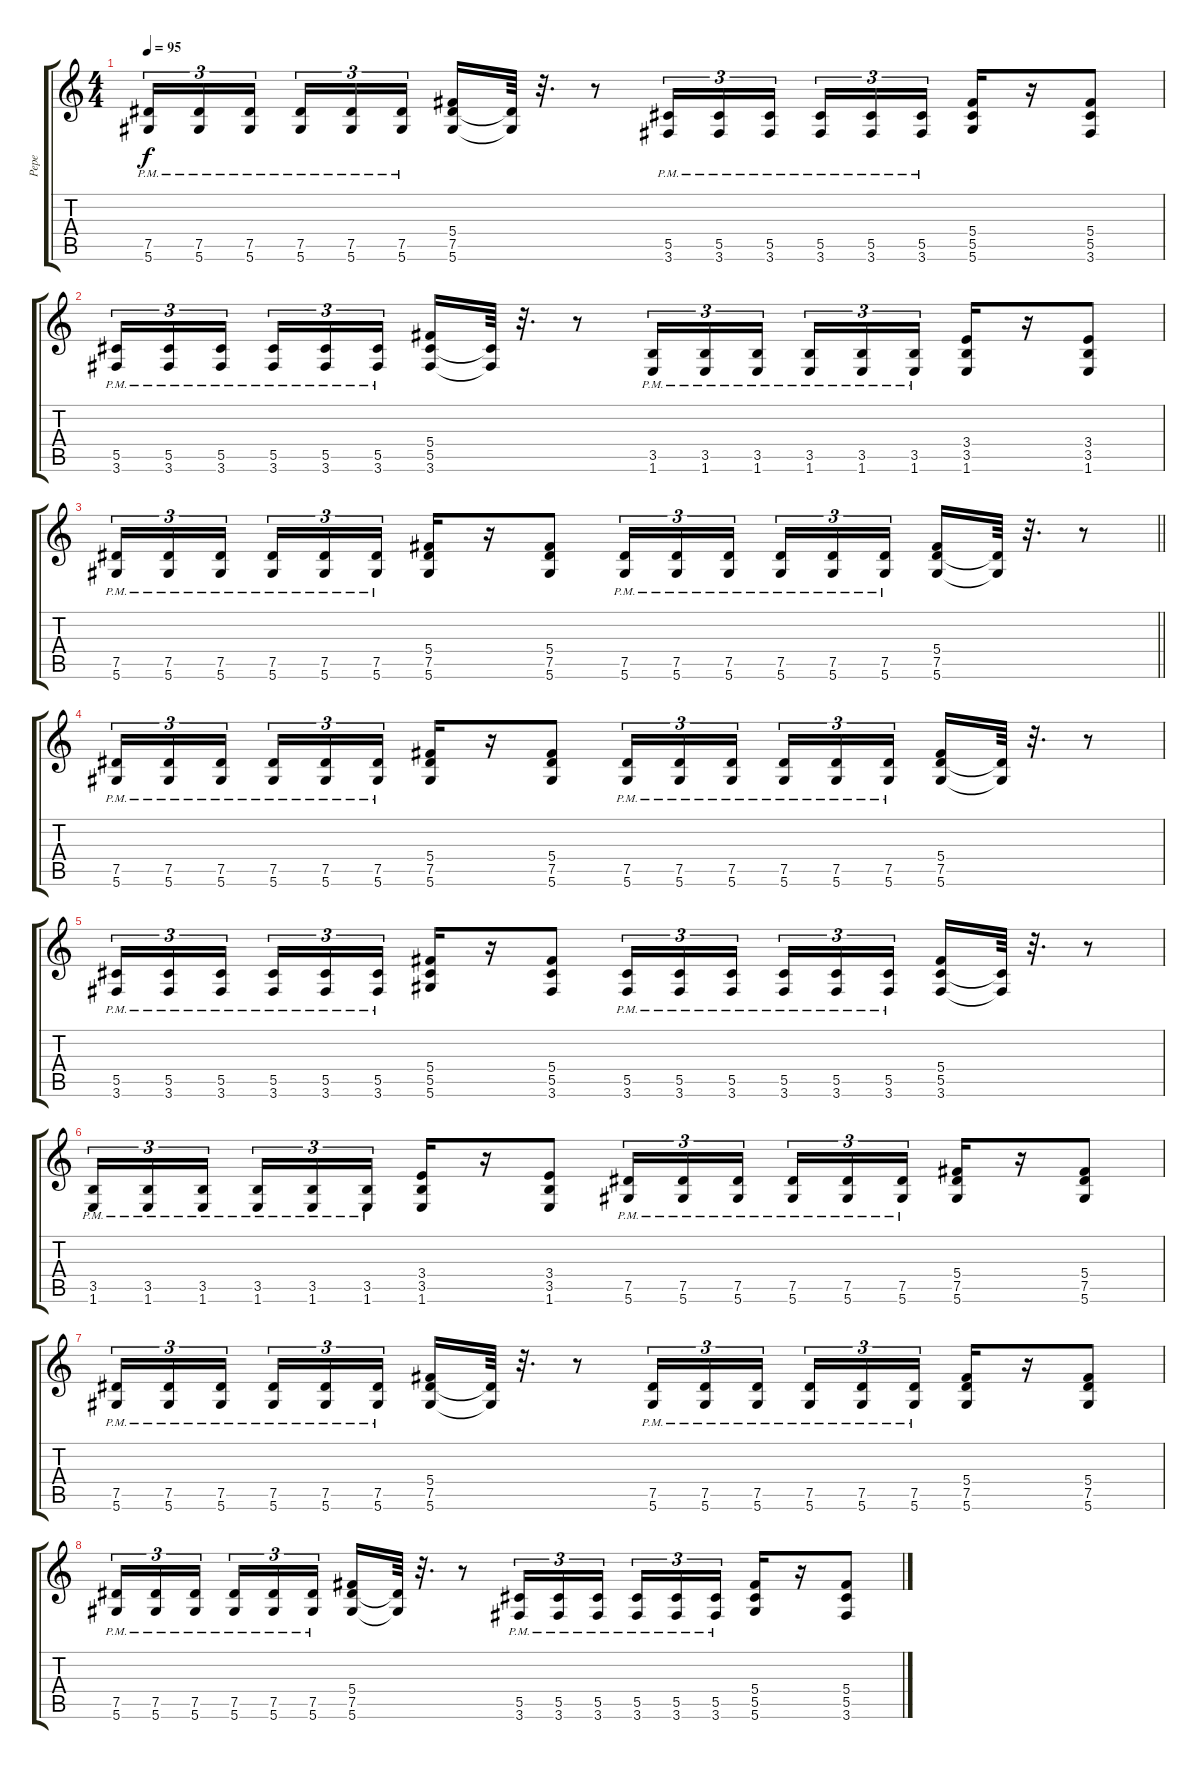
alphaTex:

\track ("Pepe" "Pepe") {instrument distortionguitar}
\staff {score tabs}
\tuning (Eb4 Bb3 Gb3 Db3 Ab2 Eb2) {hide}
\ts (4 4)
\tempo 95
\clef g2
\ks c
(7.5{pm} 5.6{pm}).16{tu (3 2) dy f} (7.5{pm} 5.6{pm}).16{tu (3 2)} (7.5{pm} 5.6{pm}).16{tu (3 2)} (7.5{pm} 5.6{pm}).16{tu (3 2)} (7.5{pm} 5.6{pm}).16{tu (3 2)} (7.5{pm} 5.6{pm}).16{tu (3 2)} (5.4 7.5 5.6).16 (7.5{t} 5.6{t}).64 r.32{d} r.8 (5.5{pm} 3.6{pm}).16{tu (3 2)} (5.5{pm} 3.6{pm}).16{tu (3 2)} (5.5{pm} 3.6{pm}).16{tu (3 2)} (5.5{pm} 3.6{pm}).16{tu (3 2)} (5.5{pm} 3.6{pm}).16{tu (3 2)} (5.5{pm} 3.6{pm}).16{tu (3 2)} (5.4 5.5 5.6).16 r.16 (5.4 5.5 3.6).8 |
(5.5{pm} 3.6{pm}).16{tu (3 2)} (5.5{pm} 3.6{pm}).16{tu (3 2)} (5.5{pm} 3.6{pm}).16{tu (3 2)} (5.5{pm} 3.6{pm}).16{tu (3 2)} (5.5{pm} 3.6{pm}).16{tu (3 2)} (5.5{pm} 3.6{pm}).16{tu (3 2)} (5.4 5.5 3.6).16 (5.5{t} 3.6{t}).64 r.32{d} r.8 (3.5{pm} 1.6{pm}).16{tu (3 2)} (3.5{pm} 1.6{pm}).16{tu (3 2)} (3.5{pm} 1.6{pm}).16{tu (3 2)} (3.5{pm} 1.6{pm}).16{tu (3 2)} (3.5{pm} 1.6{pm}).16{tu (3 2)} (3.5{pm} 1.6{pm}).16{tu (3 2)} (3.4 3.5 1.6).16 r.16 (3.4 3.5 1.6).8 |
\barLineRight lightlight
(7.5{pm} 5.6{pm}).16{tu (3 2)} (7.5{pm} 5.6{pm}).16{tu (3 2)} (7.5{pm} 5.6{pm}).16{tu (3 2)} (7.5{pm} 5.6{pm}).16{tu (3 2)} (7.5{pm} 5.6{pm}).16{tu (3 2)} (7.5{pm} 5.6{pm}).16{tu (3 2)} (5.4 7.5 5.6).16 r.16 (5.4 7.5 5.6).8 (7.5{pm} 5.6{pm}).16{tu (3 2)} (7.5{pm} 5.6{pm}).16{tu (3 2)} (7.5{pm} 5.6{pm}).16{tu (3 2)} (7.5{pm} 5.6{pm}).16{tu (3 2)} (7.5{pm} 5.6{pm}).16{tu (3 2)} (7.5{pm} 5.6{pm}).16{tu (3 2)} (5.4 7.5 5.6).16 (7.5{t} 5.6{t}).64 r.32{d} r.8 |
(7.5{pm} 5.6{pm}).16{tu (3 2)} (7.5{pm} 5.6{pm}).16{tu (3 2)} (7.5{pm} 5.6{pm}).16{tu (3 2)} (7.5{pm} 5.6{pm}).16{tu (3 2)} (7.5{pm} 5.6{pm}).16{tu (3 2)} (7.5{pm} 5.6{pm}).16{tu (3 2)} (5.4 7.5 5.6).16 r.16 (5.4 7.5 5.6).8 (7.5{pm} 5.6{pm}).16{tu (3 2)} (7.5{pm} 5.6{pm}).16{tu (3 2)} (7.5{pm} 5.6{pm}).16{tu (3 2)} (7.5{pm} 5.6{pm}).16{tu (3 2)} (7.5{pm} 5.6{pm}).16{tu (3 2)} (7.5{pm} 5.6{pm}).16{tu (3 2)} (5.4 7.5 5.6).16 (7.5{t} 5.6{t}).64 r.32{d} r.8 |
(5.5{pm} 3.6{pm}).16{tu (3 2)} (5.5{pm} 3.6{pm}).16{tu (3 2)} (5.5{pm} 3.6{pm}).16{tu (3 2)} (5.5{pm} 3.6{pm}).16{tu (3 2)} (5.5{pm} 3.6{pm}).16{tu (3 2)} (5.5{pm} 3.6{pm}).16{tu (3 2)} (5.4 5.5 5.6).16 r.16 (5.4 5.5 3.6).8 (5.5{pm} 3.6{pm}).16{tu (3 2)} (5.5{pm} 3.6{pm}).16{tu (3 2)} (5.5{pm} 3.6{pm}).16{tu (3 2)} (5.5{pm} 3.6{pm}).16{tu (3 2)} (5.5{pm} 3.6{pm}).16{tu (3 2)} (5.5{pm} 3.6{pm}).16{tu (3 2)} (5.4 5.5 3.6).16 (5.5{t} 3.6{t}).64 r.32{d} r.8 |
(3.5{pm} 1.6{pm}).16{tu (3 2)} (3.5{pm} 1.6{pm}).16{tu (3 2)} (3.5{pm} 1.6{pm}).16{tu (3 2)} (3.5{pm} 1.6{pm}).16{tu (3 2)} (3.5{pm} 1.6{pm}).16{tu (3 2)} (3.5{pm} 1.6{pm}).16{tu (3 2)} (3.4 3.5 1.6).16 r.16 (3.4 3.5 1.6).8 (7.5{pm} 5.6{pm}).16{tu (3 2)} (7.5{pm} 5.6{pm}).16{tu (3 2)} (7.5{pm} 5.6{pm}).16{tu (3 2)} (7.5{pm} 5.6{pm}).16{tu (3 2)} (7.5{pm} 5.6{pm}).16{tu (3 2)} (7.5{pm} 5.6{pm}).16{tu (3 2)} (5.4 7.5 5.6).16 r.16 (5.4 7.5 5.6).8 |
(7.5{pm} 5.6{pm}).16{tu (3 2)} (7.5{pm} 5.6{pm}).16{tu (3 2)} (7.5{pm} 5.6{pm}).16{tu (3 2)} (7.5{pm} 5.6{pm}).16{tu (3 2)} (7.5{pm} 5.6{pm}).16{tu (3 2)} (7.5{pm} 5.6{pm}).16{tu (3 2)} (5.4 7.5 5.6).16 (7.5{t} 5.6{t}).64 r.32{d} r.8 (7.5{pm} 5.6{pm}).16{tu (3 2)} (7.5{pm} 5.6{pm}).16{tu (3 2)} (7.5{pm} 5.6{pm}).16{tu (3 2)} (7.5{pm} 5.6{pm}).16{tu (3 2)} (7.5{pm} 5.6{pm}).16{tu (3 2)} (7.5{pm} 5.6{pm}).16{tu (3 2)} (5.4 7.5 5.6).16 r.16 (5.4 7.5 5.6).8 |
(7.5{pm} 5.6{pm}).16{tu (3 2)} (7.5{pm} 5.6{pm}).16{tu (3 2)} (7.5{pm} 5.6{pm}).16{tu (3 2)} (7.5{pm} 5.6{pm}).16{tu (3 2)} (7.5{pm} 5.6{pm}).16{tu (3 2)} (7.5{pm} 5.6{pm}).16{tu (3 2)} (5.4 7.5 5.6).16 (7.5{t} 5.6{t}).64 r.32{d} r.8 (5.5{pm} 3.6{pm}).16{tu (3 2)} (5.5{pm} 3.6{pm}).16{tu (3 2)} (5.5{pm} 3.6{pm}).16{tu (3 2)} (5.5{pm} 3.6{pm}).16{tu (3 2)} (5.5{pm} 3.6{pm}).16{tu (3 2)} (5.5{pm} 3.6{pm}).16{tu (3 2)} (5.4 5.5 5.6).16 r.16 (5.4 5.5 3.6).8
